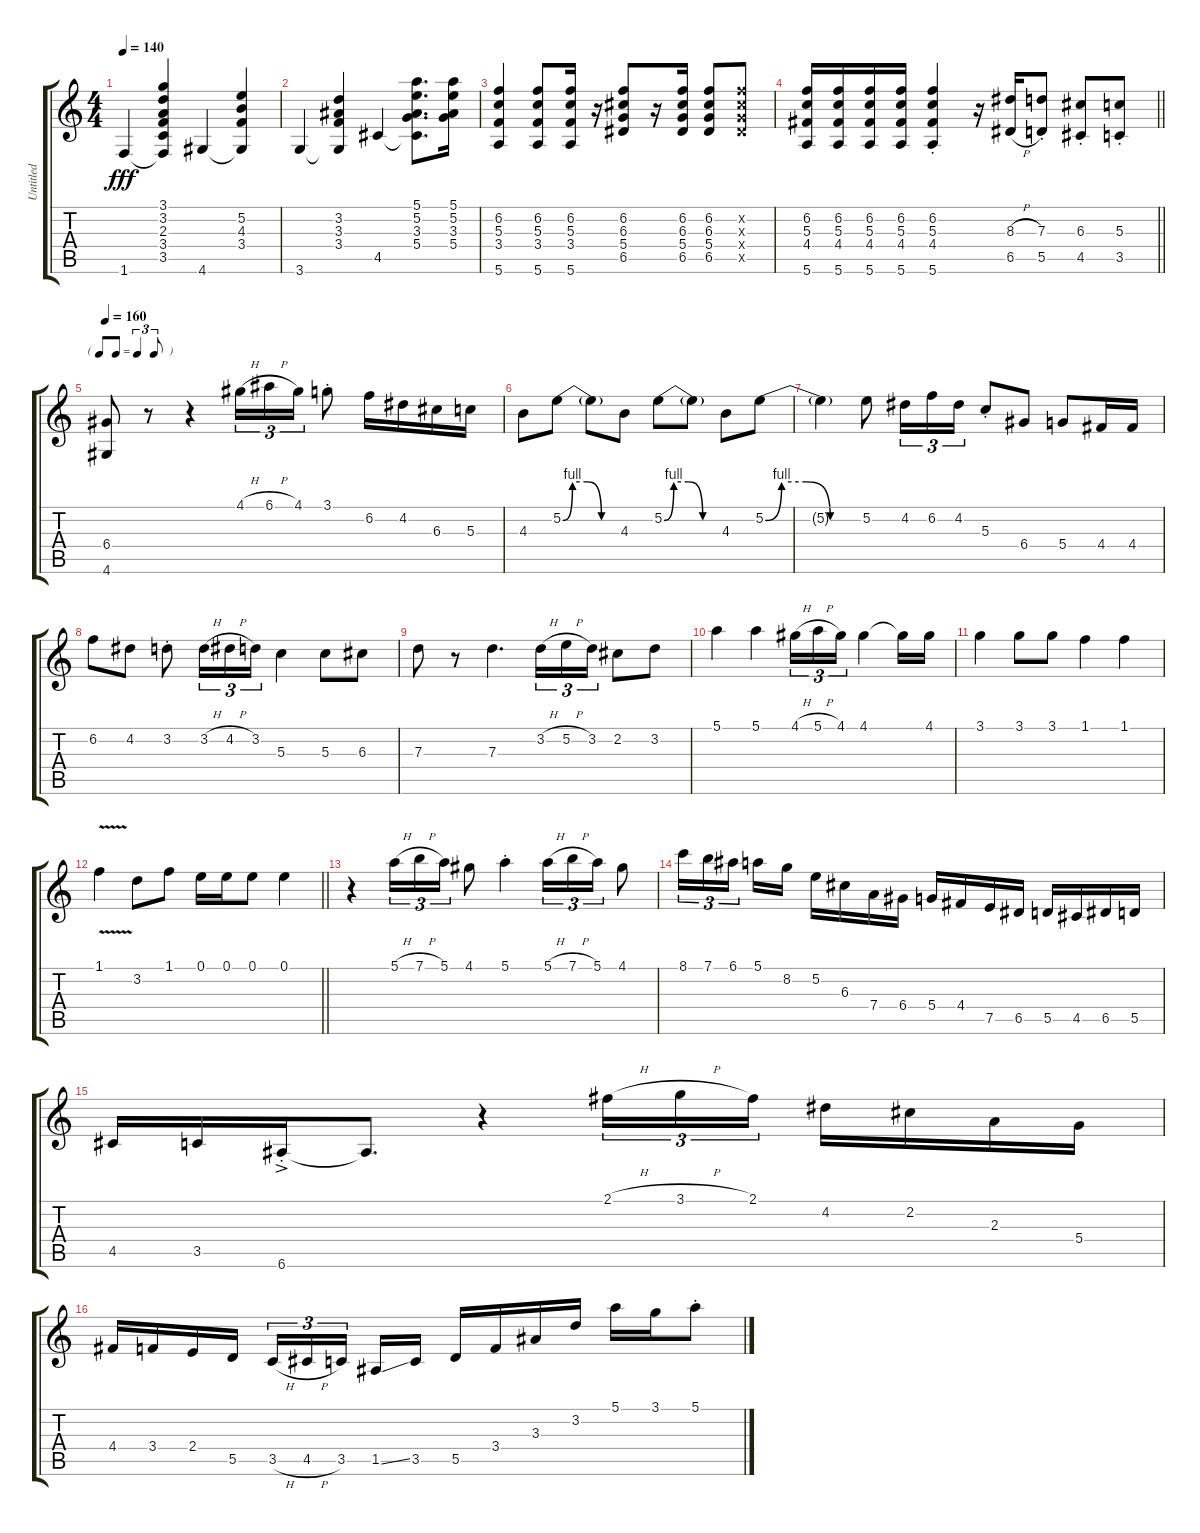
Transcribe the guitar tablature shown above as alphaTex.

\track ("Untitled" "Untitled") {instrument acousticguitarsteel}
\staff {score tabs}
\tuning (E4 B3 G3 D3 A2 E2) {hide}
\ts (4 4)
\tempo 140
\clef g2
\ks c
1.6.4{dy fff} (3.1 3.2 2.3 3.4 3.5 1.6{t}).4 4.6.4 (5.2 4.3 3.4 4.6{t}).4 |
3.6.4 (3.2 3.3 3.4 3.6{t}).4 4.5.4 (5.1 5.2 3.3 5.4 4.5{t}).8{d} (5.1 5.2 3.3 5.4).16 |
(6.2 5.3 3.4 5.6).4 (6.2 5.3 3.4 5.6).8 (6.2 5.3 3.4 5.6).16 r.16 (6.2 6.3 5.4 6.5).8 r.16 (6.2 6.3 5.4 6.5).16 (6.2 6.3 5.4 6.5).8 (6.2{x} 6.3{x} 5.4{x} 6.5{x}).8 |
\barLineRight lightlight
(6.2 5.3 4.4 5.6).16 (6.2 5.3 4.4 5.6).16 (6.2 5.3 4.4 5.6).16 (6.2 5.3 4.4 5.6).16 (6.2{st} 5.3{st} 4.4{st} 5.6{st}).4 r.16 (8.3{h} 6.5{h}).16 (7.3{st} 5.5{st}).8 (6.3{st} 4.5{st}).8 (5.3{st} 3.5{st}).8 |
\tf triplet8th
\tempo 160
(6.4 4.6).8 r.8 r.4 4.1{h}.16{tu (3 2)} 6.1{h}.16{tu (3 2)} 4.1.16{tu (3 2)} 3.1{st}.8 6.2.16 4.2.16 6.3.16 5.3.16 |
4.3.8 5.2{be (custom 0 0 10 4 25 4 40 0 60 0)}.8 5.2{t}.8 4.3.8 5.2{be (custom 0 0 10 4 25 4 40 0 60 0)}.8 5.2{t}.8 4.3.8 5.2{be (custom 0 0 10 4 25 4 40 0 60 0)}.8 |
5.2{t}.4 5.2.8 4.2.16{tu (3 2)} 6.2.16{tu (3 2)} 4.2.16{tu (3 2)} 5.3{st}.8 6.4.8 5.4.8 4.4.16 4.4.16 |
6.2.8 4.2.8 3.2{st}.8 3.2{h}.16{tu (3 2)} 4.2{h}.16{tu (3 2)} 3.2.16{tu (3 2)} 5.3.4 5.3.8 6.3.8 |
7.3.8 r.8 7.3.4{d} 3.2{h}.16{tu (3 2)} 5.2{h}.16{tu (3 2)} 3.2.16{tu (3 2)} 2.2.8 3.2.8 |
5.1.4 5.1.4 4.1{h}.16{tu (3 2)} 5.1{h}.16{tu (3 2)} 4.1.16{tu (3 2)} 4.1.4 4.1{t}.16 4.1.16 |
3.1.4 3.1.8 3.1.8 1.1.4 1.1.4 |
\barLineRight lightlight
1.1{v}.4 3.2.8 1.1.8 0.1.16 0.1.16 0.1.8 0.1.4 |
r.4 5.1{h}.16{tu (3 2)} 7.1{h}.16{tu (3 2)} 5.1.16{tu (3 2)} 4.1.8 5.1{st}.4 5.1{h}.16{tu (3 2)} 7.1{h}.16{tu (3 2)} 5.1.16{tu (3 2)} 4.1.8 |
8.1.16{tu (3 2)} 7.1.16{tu (3 2)} 6.1.16{tu (3 2) beam splitsecondary} 5.1.16 8.2.16 5.2.16 6.3.16 7.4.16 6.4.16 5.4.16 4.4.16 7.5.16 6.5.16 5.5.16 4.5.16 6.5.16 5.5.16 |
4.5.16 3.5.16 6.6{ac st}.16 6.6{t}.8{d} r.4 2.1{h}.16{tu (3 2)} 3.1{h}.16{tu (3 2)} 2.1.16{tu (3 2)} 4.2.16 2.2.16 2.3.16 5.4.16 |
4.4.16 3.4.16 2.4.16 5.5.16 3.5{h}.16{tu (3 2)} 4.5{h}.16{tu (3 2)} 3.5.16{tu (3 2) beam splitsecondary} 1.5{ss}.16 3.5.16 5.5.16 3.4.16 3.3.16 3.2.16 5.1.16 3.1.16 5.1{st}.8
